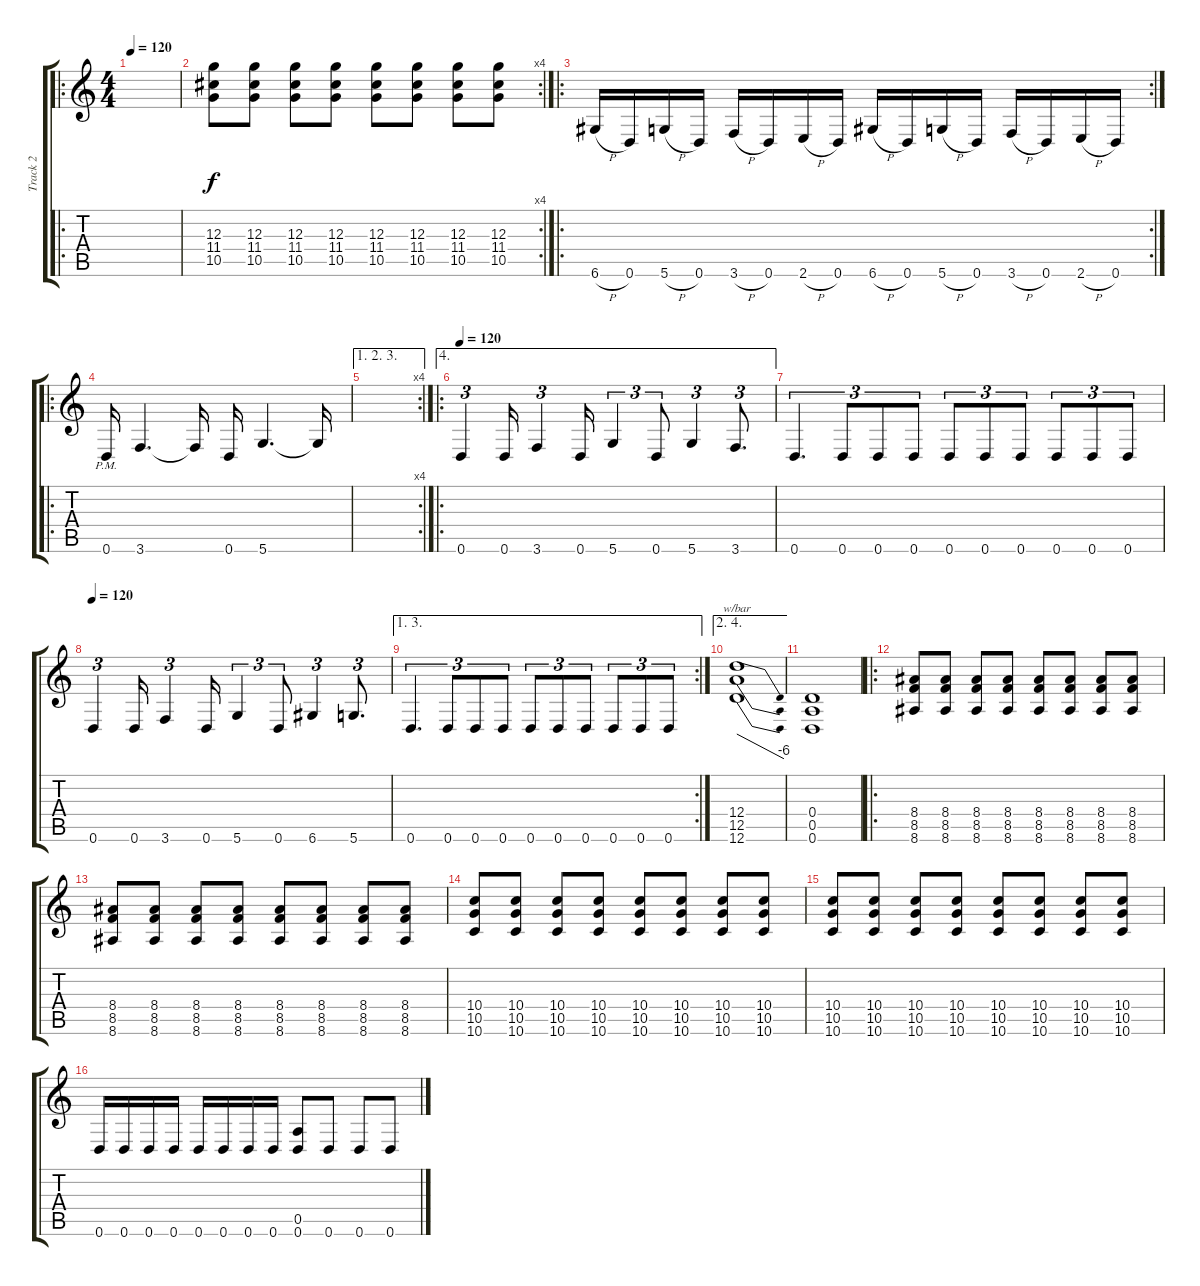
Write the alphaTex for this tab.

\track ("Track 2" "Track 2") {instrument distortionguitar}
\staff {score tabs}
\tuning (E4 B3 G3 D3 A2 D2) {hide}
\ro
\ts (4 4)
\tempo 120
\clef g2
\ks c
|
\rc 4
(12.3 11.4 10.5).8 (12.3 11.4 10.5).8 (12.3 11.4 10.5).8 (12.3 11.4 10.5).8 (12.3 11.4 10.5).8 (12.3 11.4 10.5).8 (12.3 11.4 10.5).8 (12.3 11.4 10.5).8 |
\ro
\rc 2
6.6{h}.16 0.6.16 5.6{h}.16 0.6.16 3.6{h}.16 0.6.16 2.6{h}.16 0.6.16 6.6{h}.16 0.6.16 5.6{h}.16 0.6.16 3.6{h}.16 0.6.16 2.6{h}.16 0.6.16 |
\ro
0.6{pm}.16 3.6.4{d} 3.6{t}.16 0.6.16 5.6.4{d} 5.6{t}.16 |
\ae (1 2 3)
\rc 4
|
\ae 4
\ro
\tempo 120
0.6.4{tu (3 2)} 0.6.16 3.6.4{tu (3 2)} 0.6.16 5.6.4{tu (3 2)} 0.6.8{tu (3 2)} 5.6.4{tu (3 2)} 3.6.8{d tu (3 2)} |
0.6.4{d tu (3 2)} 0.6.8{tu (3 2)} 0.6.8{tu (3 2)} 0.6.8{tu (3 2)} 0.6.8{tu (3 2)} 0.6.8{tu (3 2)} 0.6.8{tu (3 2)} 0.6.8{tu (3 2)} 0.6.8{tu (3 2)} 0.6.8{tu (3 2)} |
\tempo 120
0.6.4{tu (3 2)} 0.6.16 3.6.4{tu (3 2)} 0.6.16 5.6.4{tu (3 2)} 0.6.8{tu (3 2)} 6.6.4{tu (3 2)} 5.6.8{d tu (3 2)} |
\ae (1 3)
\rc 2
0.6.4{d tu (3 2)} 0.6.8{tu (3 2)} 0.6.8{tu (3 2)} 0.6.8{tu (3 2)} 0.6.8{tu (3 2)} 0.6.8{tu (3 2)} 0.6.8{tu (3 2)} 0.6.8{tu (3 2)} 0.6.8{tu (3 2)} 0.6.8{tu (3 2)} |
\ae (2 4)
(12.4 12.5 12.6).1{tbe (dive default 0 0 60 -24)} |
(0.4 0.5 0.6).1 |
\ro
(8.4 8.5 8.6).8 (8.4 8.5 8.6).8 (8.4 8.5 8.6).8 (8.4 8.5 8.6).8 (8.4 8.5 8.6).8 (8.4 8.5 8.6).8 (8.4 8.5 8.6).8 (8.4 8.5 8.6).8 |
(8.4 8.5 8.6).8 (8.4 8.5 8.6).8 (8.4 8.5 8.6).8 (8.4 8.5 8.6).8 (8.4 8.5 8.6).8 (8.4 8.5 8.6).8 (8.4 8.5 8.6).8 (8.4 8.5 8.6).8 |
(10.4 10.5 10.6).8 (10.4 10.5 10.6).8 (10.4 10.5 10.6).8 (10.4 10.5 10.6).8 (10.4 10.5 10.6).8 (10.4 10.5 10.6).8 (10.4 10.5 10.6).8 (10.4 10.5 10.6).8 |
(10.4 10.5 10.6).8 (10.4 10.5 10.6).8 (10.4 10.5 10.6).8 (10.4 10.5 10.6).8 (10.4 10.5 10.6).8 (10.4 10.5 10.6).8 (10.4 10.5 10.6).8 (10.4 10.5 10.6).8 |
0.6.16 0.6.16 0.6.16 0.6.16 0.6.16 0.6.16 0.6.16 0.6.16 (0.5 0.6).8 0.6.8 0.6.8 0.6.8
